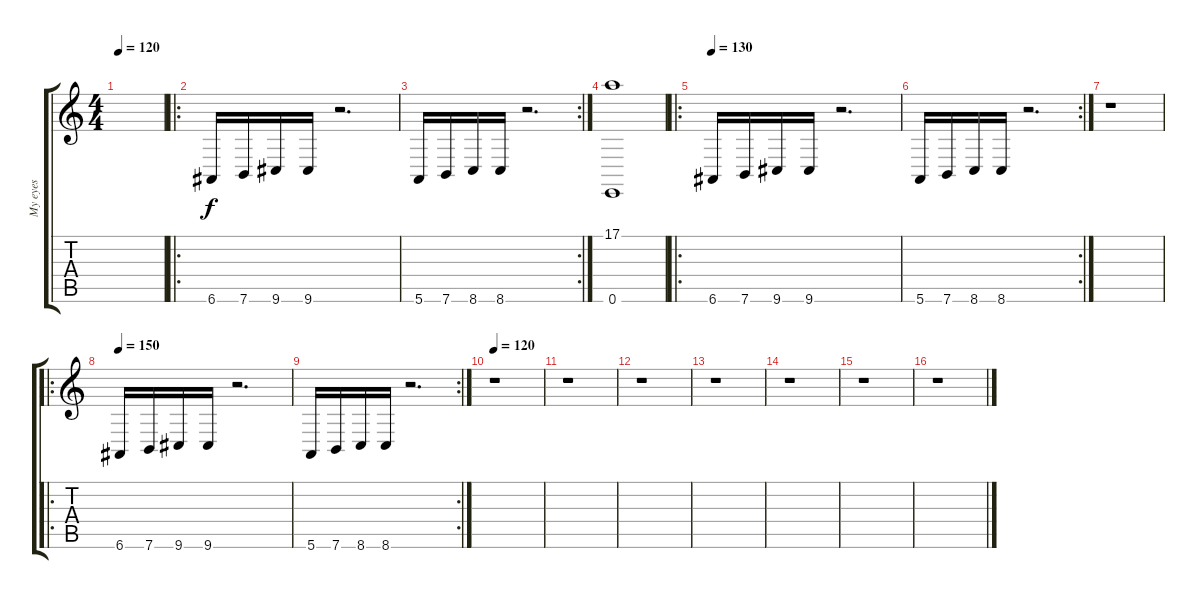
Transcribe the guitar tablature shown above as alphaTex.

\track ("My eyes" "My eyes") {instrument tubularbells}
\staff {score tabs}
\tuning (E4 B3 G3 D3 A2 E2) {hide}
\ts (4 4)
\tempo 120
\clef g2
\ks c
|
\ro
6.6.16{volume 16 instrument musicbox} 7.6.16 9.6.16 9.6.16 r.2{d} |
\rc 2
5.6.16 7.6.16 8.6.16 8.6.16 r.2{d} |
(17.1 0.6).1{volume 5 instrument lead6voice} |
\ro
\tempo 130
6.6.16{volume 16 instrument musicbox} 7.6.16 9.6.16 9.6.16 r.2{d} |
\rc 2
5.6.16 7.6.16 8.6.16 8.6.16 r.2{d} |
r.1 |
\ro
\tempo 150
6.6.16 7.6.16 9.6.16 9.6.16 r.2{d} |
\rc 2
5.6.16 7.6.16 8.6.16 8.6.16 r.2{d} |
\tempo 120
r.1 |
r.1 |
r.1 |
r.1 |
r.1 |
r.1 |
r.1
